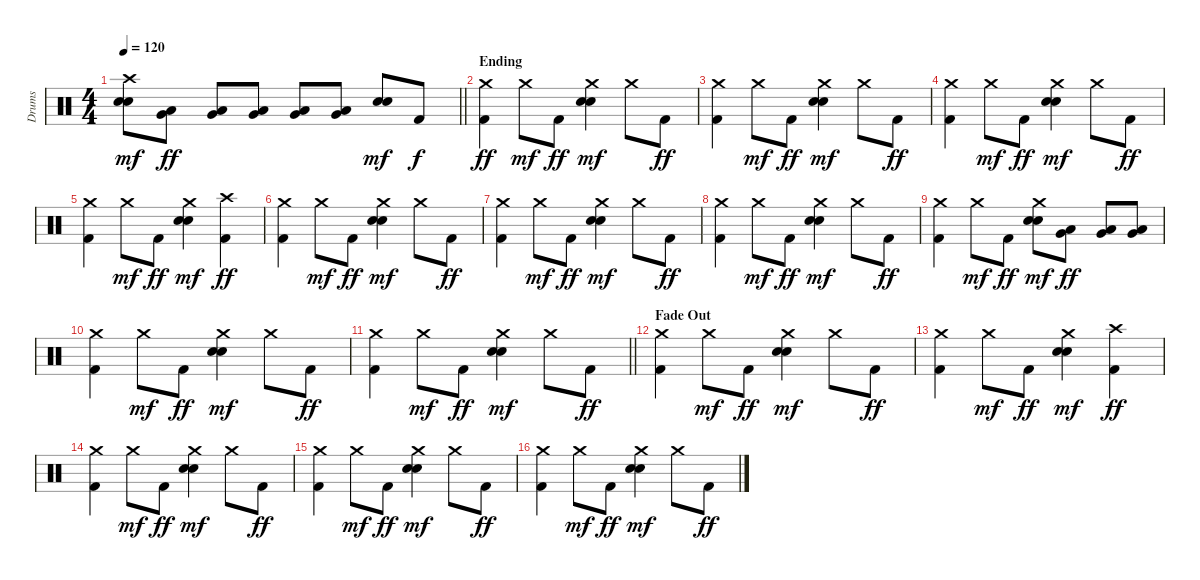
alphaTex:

\track ("Drums" "Drums") {instrument percussion}
\staff {score}
\articulation defaults
\ts (4 4)
\tempo 120
\clef neutral
\barLineRight lightlight
\ks c
("Crash high (hit)" "Electric Snare (hit)" "Snare (hit) 2").8{dy mf} ("Very Low Tom (hit)" "Low Tom (hit)").8{dy ff} ("Very Low Tom (hit)" "Low Tom (hit)").8 ("Very Low Tom (hit)" "Low Tom (hit)").8 ("Very Low Tom (hit)" "Low Tom (hit)").8 ("Very Low Tom (hit)" "Low Tom (hit)").8 ("Electric Snare (hit)" "Snare (hit) 2").8{dy mf} "Kick (hit) 2".8{dy f} |
\section ("" "Ending")
("Crash medium (hit)" "Kick (hit) 2").4{dy ff} "Crash medium (hit)".8{dy mf} "Kick (hit) 2".8{dy ff} ("Crash medium (hit)" "Electric Snare (hit)" "Snare (hit) 2").4{dy mf} "Crash medium (hit)".8 "Kick (hit) 2".8{dy ff} |
("Crash medium (hit)" "Kick (hit) 2").4 "Crash medium (hit)".8{dy mf} "Kick (hit) 2".8{dy ff} ("Crash medium (hit)" "Electric Snare (hit)" "Snare (hit) 2").4{dy mf} "Crash medium (hit)".8 "Kick (hit) 2".8{dy ff} |
("Crash medium (hit)" "Kick (hit) 2").4 "Crash medium (hit)".8{dy mf} "Kick (hit) 2".8{dy ff} ("Crash medium (hit)" "Electric Snare (hit)" "Snare (hit) 2").4{dy mf} "Crash medium (hit)".8 "Kick (hit) 2".8{dy ff} |
("Crash medium (hit)" "Kick (hit) 2").4 "Crash medium (hit)".8{dy mf} "Kick (hit) 2".8{dy ff} ("Crash medium (hit)" "Electric Snare (hit)" "Snare (hit) 2").4{dy mf} ("Crash high (hit)" "Kick (hit) 2").4{dy ff} |
("Crash medium (hit)" "Kick (hit) 2").4 "Crash medium (hit)".8{dy mf} "Kick (hit) 2".8{dy ff} ("Crash medium (hit)" "Electric Snare (hit)" "Snare (hit) 2").4{dy mf} "Crash medium (hit)".8 "Kick (hit) 2".8{dy ff} |
("Crash medium (hit)" "Kick (hit) 2").4 "Crash medium (hit)".8{dy mf} "Kick (hit) 2".8{dy ff} ("Crash medium (hit)" "Electric Snare (hit)" "Snare (hit) 2").4{dy mf} "Crash medium (hit)".8 "Kick (hit) 2".8{dy ff} |
("Crash medium (hit)" "Kick (hit) 2").4 "Crash medium (hit)".8{dy mf} "Kick (hit) 2".8{dy ff} ("Crash medium (hit)" "Electric Snare (hit)" "Snare (hit) 2").4{dy mf} "Crash medium (hit)".8 "Kick (hit) 2".8{dy ff} |
("Crash medium (hit)" "Kick (hit) 2").4 "Crash medium (hit)".8{dy mf} "Kick (hit) 2".8{dy ff} ("Crash medium (hit)" "Electric Snare (hit)" "Snare (hit) 2").8{dy mf} ("Low Floor Tom (hit)" "Very Low Tom (hit)").8{dy ff} ("Low Floor Tom (hit)" "Very Low Tom (hit)").8 ("Low Floor Tom (hit)" "Very Low Tom (hit)").8 |
("Crash medium (hit)" "Kick (hit) 2").4 "Crash medium (hit)".8{dy mf} "Kick (hit) 2".8{dy ff} ("Crash medium (hit)" "Electric Snare (hit)" "Snare (hit) 2").4{dy mf} "Crash medium (hit)".8 "Kick (hit) 2".8{dy ff} |
\barLineRight lightlight
("Crash medium (hit)" "Kick (hit) 2").4 "Crash medium (hit)".8{dy mf} "Kick (hit) 2".8{dy ff} ("Crash medium (hit)" "Electric Snare (hit)" "Snare (hit) 2").4{dy mf} "Crash medium (hit)".8 "Kick (hit) 2".8{dy ff} |
\section ("" "Fade Out")
("Crash medium (hit)" "Kick (hit) 2").4 "Crash medium (hit)".8{dy mf} "Kick (hit) 2".8{dy ff} ("Crash medium (hit)" "Electric Snare (hit)" "Snare (hit) 2").4{dy mf} "Crash medium (hit)".8 "Kick (hit) 2".8{dy ff} |
("Crash medium (hit)" "Kick (hit) 2").4 "Crash medium (hit)".8{dy mf} "Kick (hit) 2".8{dy ff} ("Crash medium (hit)" "Electric Snare (hit)" "Snare (hit) 2").4{dy mf} ("Crash high (hit)" "Kick (hit) 2").4{dy ff} |
("Crash medium (hit)" "Kick (hit) 2").4 "Crash medium (hit)".8{dy mf} "Kick (hit) 2".8{dy ff} ("Crash medium (hit)" "Electric Snare (hit)" "Snare (hit) 2").4{dy mf} "Crash medium (hit)".8 "Kick (hit) 2".8{dy ff} |
("Crash medium (hit)" "Kick (hit) 2").4 "Crash medium (hit)".8{dy mf} "Kick (hit) 2".8{dy ff} ("Crash medium (hit)" "Electric Snare (hit)" "Snare (hit) 2").4{dy mf} "Crash medium (hit)".8 "Kick (hit) 2".8{dy ff} |
("Crash medium (hit)" "Kick (hit) 2").4 "Crash medium (hit)".8{dy mf} "Kick (hit) 2".8{dy ff} ("Crash medium (hit)" "Electric Snare (hit)" "Snare (hit) 2").4{dy mf} "Crash medium (hit)".8 "Kick (hit) 2".8{dy ff}
